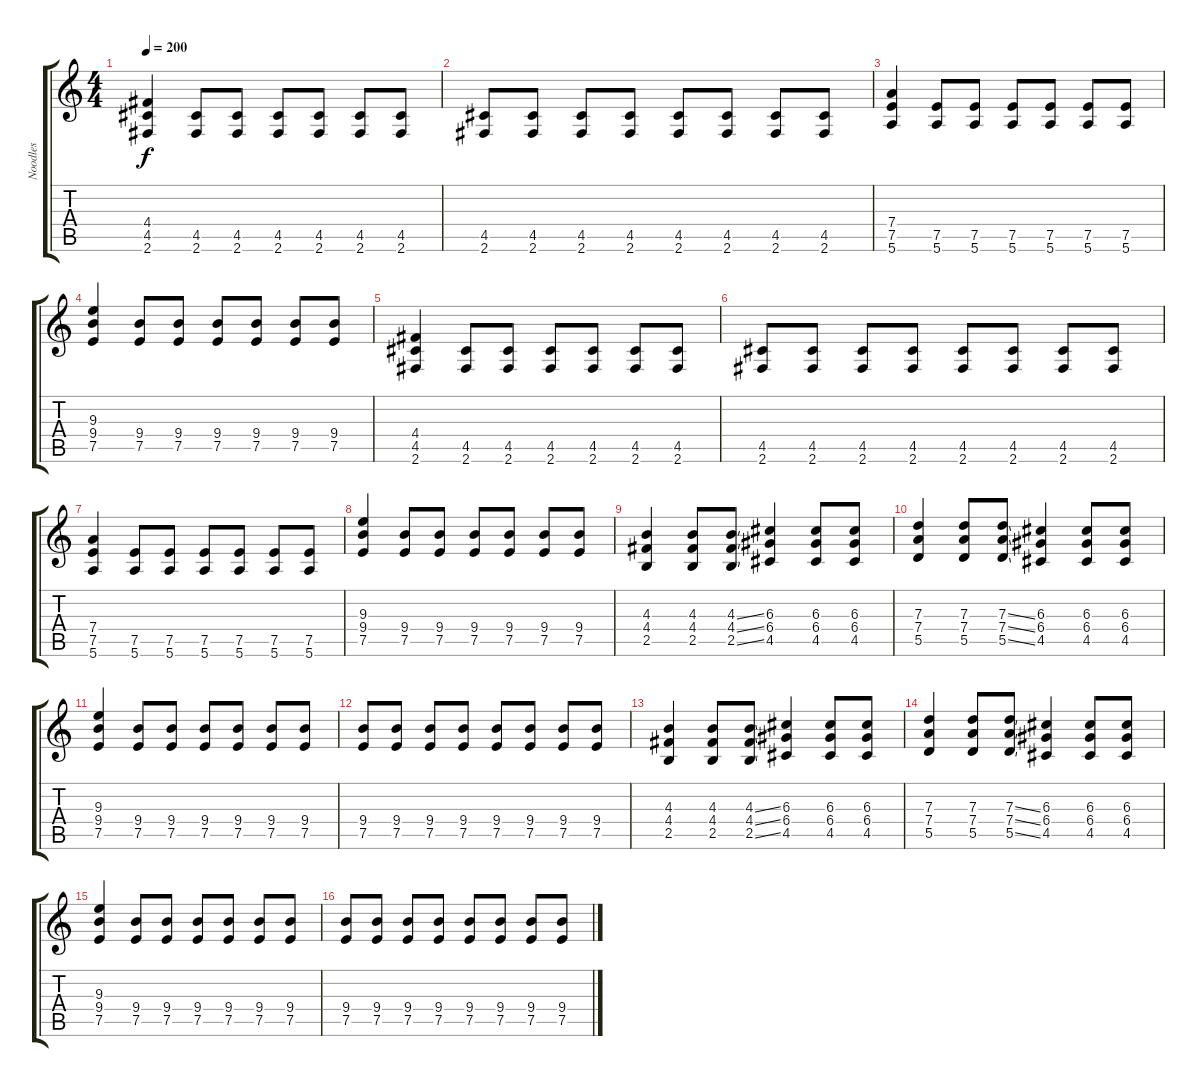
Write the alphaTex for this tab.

\track ("Noodles" "Noodles") {instrument distortionguitar}
\staff {score tabs}
\tuning (E4 B3 G3 D3 A2 E2) {hide}
\ts (4 4)
\tempo 200
\clef g2
\ks c
(4.4 4.5 2.6).4{dy f} (4.5 2.6).8 (4.5 2.6).8 (4.5 2.6).8 (4.5 2.6).8 (4.5 2.6).8 (4.5 2.6).8 |
(4.5 2.6).8 (4.5 2.6).8 (4.5 2.6).8 (4.5 2.6).8 (4.5 2.6).8 (4.5 2.6).8 (4.5 2.6).8 (4.5 2.6).8 |
(7.4 7.5 5.6).4 (7.5 5.6).8 (7.5 5.6).8 (7.5 5.6).8 (7.5 5.6).8 (7.5 5.6).8 (7.5 5.6).8 |
(9.3 9.4 7.5).4 (9.4 7.5).8 (9.4 7.5).8 (9.4 7.5).8 (9.4 7.5).8 (9.4 7.5).8 (9.4 7.5).8 |
(4.4 4.5 2.6).4 (4.5 2.6).8 (4.5 2.6).8 (4.5 2.6).8 (4.5 2.6).8 (4.5 2.6).8 (4.5 2.6).8 |
(4.5 2.6).8 (4.5 2.6).8 (4.5 2.6).8 (4.5 2.6).8 (4.5 2.6).8 (4.5 2.6).8 (4.5 2.6).8 (4.5 2.6).8 |
(7.4 7.5 5.6).4 (7.5 5.6).8 (7.5 5.6).8 (7.5 5.6).8 (7.5 5.6).8 (7.5 5.6).8 (7.5 5.6).8 |
(9.3 9.4 7.5).4 (9.4 7.5).8 (9.4 7.5).8 (9.4 7.5).8 (9.4 7.5).8 (9.4 7.5).8 (9.4 7.5).8 |
(4.3 4.4 2.5).4 (4.3 4.4 2.5).8 (4.3{ss} 4.4{ss} 2.5{ss}).8 (6.3 6.4 4.5).4 (6.3 6.4 4.5).8 (6.3 6.4 4.5).8 |
(7.3 7.4 5.5).4 (7.3 7.4 5.5).8 (7.3{ss} 7.4{ss} 5.5{ss}).8 (6.3 6.4 4.5).4 (6.3 6.4 4.5).8 (6.3 6.4 4.5).8 |
(9.3 9.4 7.5).4 (9.4 7.5).8 (9.4 7.5).8 (9.4 7.5).8 (9.4 7.5).8 (9.4 7.5).8 (9.4 7.5).8 |
(9.4 7.5).8 (9.4 7.5).8 (9.4 7.5).8 (9.4 7.5).8 (9.4 7.5).8 (9.4 7.5).8 (9.4 7.5).8 (9.4 7.5).8 |
(4.3 4.4 2.5).4 (4.3 4.4 2.5).8 (4.3{ss} 4.4{ss} 2.5{ss}).8 (6.3 6.4 4.5).4 (6.3 6.4 4.5).8 (6.3 6.4 4.5).8 |
(7.3 7.4 5.5).4 (7.3 7.4 5.5).8 (7.3{ss} 7.4{ss} 5.5{ss}).8 (6.3 6.4 4.5).4 (6.3 6.4 4.5).8 (6.3 6.4 4.5).8 |
(9.3 9.4 7.5).4 (9.4 7.5).8 (9.4 7.5).8 (9.4 7.5).8 (9.4 7.5).8 (9.4 7.5).8 (9.4 7.5).8 |
(9.4 7.5).8 (9.4 7.5).8 (9.4 7.5).8 (9.4 7.5).8 (9.4 7.5).8 (9.4 7.5).8 (9.4 7.5).8 (9.4 7.5).8
